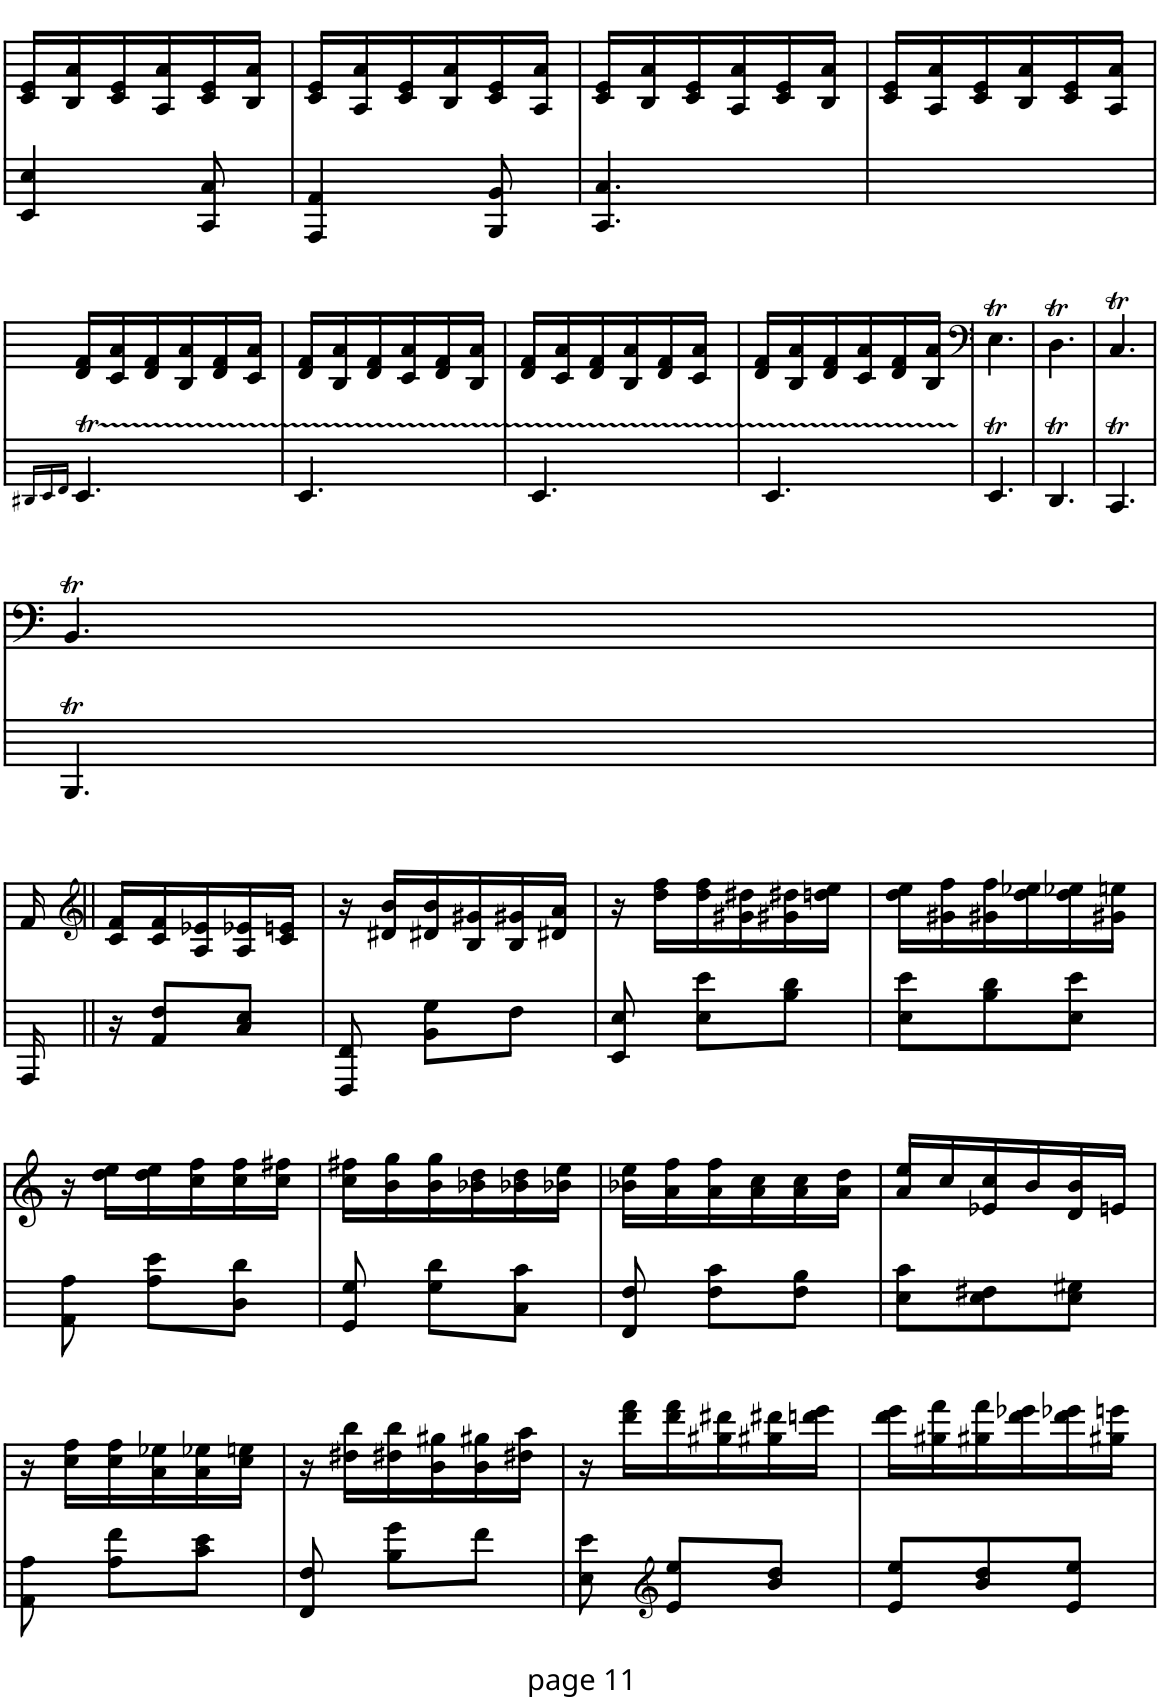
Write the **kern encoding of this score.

**kern	**kern
*part1	*part1
*staff2	*staff1
*I"Piano	*
*I'Pno.	*
!!LO:PB:g=z
*clefF4	*clefG2
*k[]	*k[]
*M3/8	*M3/8
=271	=271
4EE/ 4E/	16c/ 16e/LL
.	16B/ 16a/
.	16c/ 16e/
.	16A/ 16a/
8CC/ 8C/	16c/ 16e/
.	16B/ 16a/JJ
=272	=272
4AAA/ 4AA/	16c/ 16e/LL
.	16A/ 16a/
.	16c/ 16e/
.	16B/ 16a/
8BBB/ 8BB/	16c/ 16e/
.	16A/ 16a/JJ
=273	=273
4.CC/ 4.C/	16c/ 16e/LL
.	16B/ 16a/
.	16c/ 16e/
.	16A/ 16a/
.	16c/ 16e/
.	16B/ 16a/JJ
=274	=274
4.ryy	16c/ 16e/LL
.	16A/ 16a/
.	16c/ 16e/
.	16B/ 16a/
.	16c/ 16e/
.	16A/ 16a/JJ
!!LO:LB:g=z
=275	=275
16qDD#X/LL	.
16qEE/	.
16qFF/JJ	.
4.EEt/	16d/ 16f/LL
.	16c/ 16a/
.	16d/ 16f/
.	16B/ 16a/
.	16d/ 16f/
.	16c/ 16a/JJ
=276	=276
4.EE/	16d/ 16f/LL
.	16B/ 16a/
.	16d/ 16f/
.	16c/ 16a/
.	16d/ 16f/
.	16B/ 16a/JJ
=277	=277
4.EE/	16d/ 16f/LL
.	16c/ 16a/
.	16d/ 16f/
.	16B/ 16a/
.	16d/ 16f/
.	16c/ 16a/JJ
=278	=278
4.EE/	16d/ 16f/LL
.	16B/ 16a/
.	16d/ 16f/
.	16c/ 16a/
.	16d/ 16f/
.	16B/ 16a/JJ
=279	=279
*	*clefF4
4.EEt/	4.Et\
=280	=280
4.DDT/	4.DT\
=281	=281
4.CCT/	4.CT/
!!LO:LB:g=z
=282	=282
4.BBBt/	4.BBt/
!!LO:LB:g=z
=283	=283
16AAA/	16AA/
*	*clefG2
16r	16c/ 16f/LL
8AA/ 8F/L	16c/ 16f/
.	16A/ 16e-X/
8C/ 8E/J	16A/ 16e-X/
.	16c/ 16en/JJ
=284	=284
8FFF/ 8FF/	16r
.	16d#X/ 16b/LL
8BB\ 8G\L	16d#X/ 16b/
.	16B/ 16g#X/
8F\J	16B/ 16g#X/
.	16d#X/ 16a/JJ
=285	=285
8EE/ 8E/	16r
.	16dd\ 16ff\LL
8E\ 8e\L	16dd\ 16ff\
.	16g#X\ 16dd#X\
8B\ 8d\J	16g#X\ 16dd#X\
.	16ddn\ 16ee\JJ
=286	=286
8E\ 8e\L	16dd\ 16ee\LL
.	16g#X\ 16ff\
8B\ 8d\	16g#X\ 16ff\
.	16dd\ 16ee-X\
8E\ 8e\J	16dd\ 16ee-X\
.	16g#X\ 16een\JJ
!!LO:LB:g=z
=287	=287
8AA\ 8A\	16r
.	16dd\ 16ee\LL
8A\ 8e\L	16dd\ 16ee\
.	16cc\ 16ff\
8D\ 8d\J	16cc\ 16ff\
.	16cc\ 16ff#X\JJ
=288	=288
8GG/ 8G/	16cc\ 16ff#X\LL
.	16b\ 16gg\
8G\ 8d\L	16b\ 16gg\
.	16b-X\ 16dd\
8C\ 8c\J	16b-X\ 16dd\
.	16b-X\ 16ee\JJ
=289	=289
8FF/ 8F/	16b-X\ 16ee\LL
.	16a\ 16ff\
8F\ 8c\L	16a\ 16ff\
.	16a\ 16cc\
8F\ 8B\J	16a\ 16cc\
.	16a\ 16dd\JJ
=290	=290
8E\ 8c\L	16a/ 16ee/LL
.	16cc/
8E\ 8F#X\	16e-X/ 16cc/
.	16b/
8E\ 8G#X\J	16d/ 16b/
.	16en/JJ
!!LO:LB:g=z
=291	=291
8AA\ 8A\	16r
.	16cc\ 16ff\LL
8A\ 8f\L	16cc\ 16ff\
.	16a\ 16ee-X\
8c\ 8e\J	16a\ 16ee-X\
.	16cc\ 16een\JJ
=292	=292
8FF/ 8F/	16r
.	16dd#X\ 16bb\LL
8B\ 8g\L	16dd#X\ 16bb\
.	16b\ 16gg#X\
8f\J	16b\ 16gg#X\
.	16dd#X\ 16aa\JJ
=293	=293
8E\ 8e\	16r
.	16ddd\ 16fff\LL
*clefG2	*
8e/ 8ee/L	16ddd\ 16fff\
.	16gg#X\ 16ddd#X\
8b/ 8dd/J	16gg#X\ 16ddd#X\
.	16dddn\ 16eee\JJ
=294	=294
8e/ 8ee/L	16ddd\ 16eee\LL
.	16gg#X\ 16fff\
8b/ 8dd/	16gg#X\ 16fff\
.	16ddd\ 16eee-X\
8e/ 8ee/J	16ddd\ 16eee-X\
.	16gg#X\ 16eeen\JJ
=	=
*-	*-
